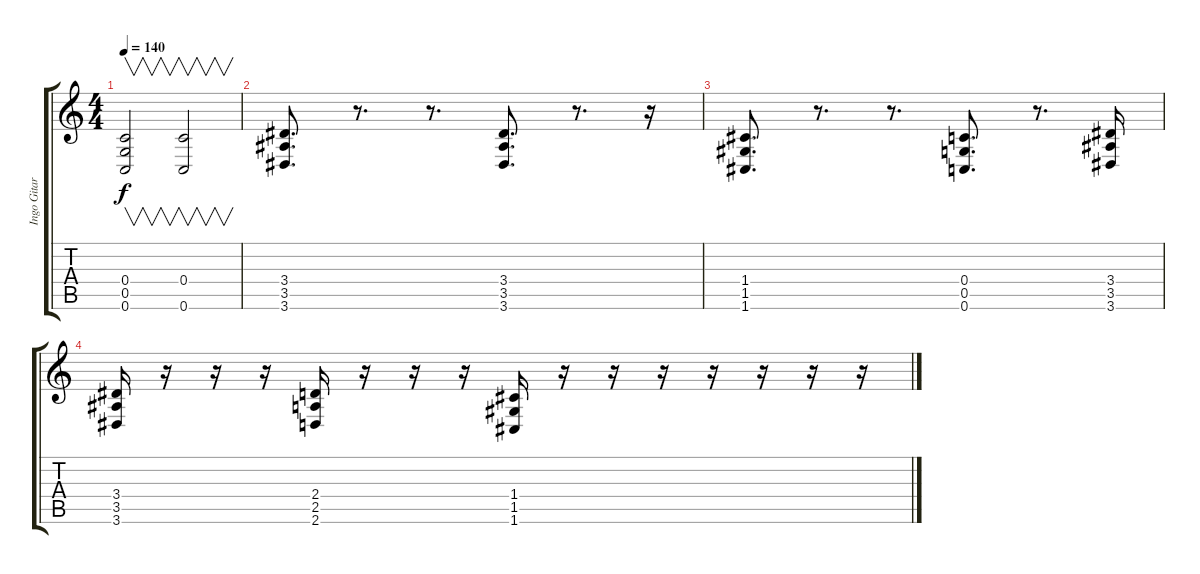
\track ("Ingo Gitarre" "Ingo Gitar") {instrument distortionguitar}
\staff {score tabs}
\tuning (D4 A3 F3 C3 G2 C2) {hide}
\ts (4 4)
\tempo 140
\clef g2
\ks c
(0.4 0.5 0.6).2{v dy f} (0.4 0.6).2{v} |
(3.4 3.5 3.6).8{d} r.8{d} r.8{d} (3.4 3.5 3.6).8{d} r.8{d} r.16 |
(1.4 1.5 1.6).8{d} r.8{d} r.8{d} (0.4 0.5 0.6).8{d} r.8{d} (3.4 3.5 3.6).16 |
(3.4 3.5 3.6).16 r.16 r.16 r.16 (2.4 2.5 2.6).16 r.16 r.16 r.16 (1.4 1.5 1.6).16 r.16 r.16 r.16 r.16 r.16 r.16 r.16
